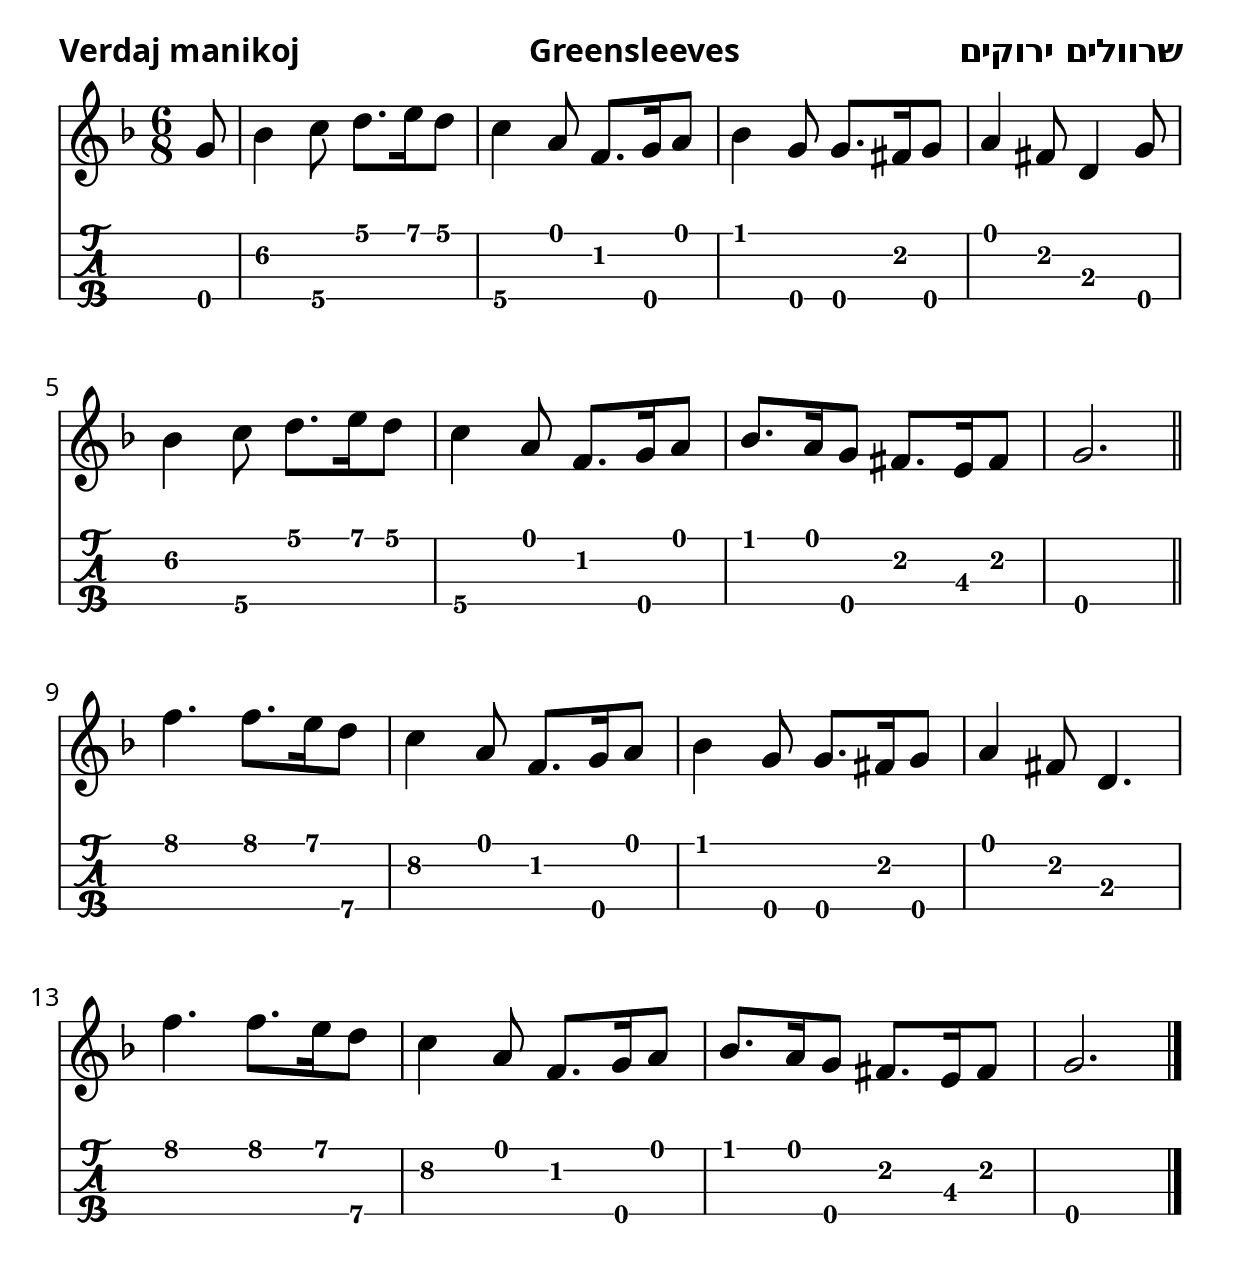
\include "../ĉiea.ly"

\header {
  titolo-xx     = "Greensleeves"
  titolo-he     = "שרוולים ירוקים"
  titolo-eo     = "Verdaj manikoj"
  komponisto-xx = ""
  komponisto-he = ""
  komponisto-eo = ""
  ikono         = "👕"
}

\include "../titolo.ly"

melodio = {
  \key g \dorian
  \time 6/8
  \partial 8 { <g\4>8 | }
  <bes\2>4 <c'\4>8 <d'\1>8. <e'\1>16 <d'\1>8          | 
  <c'\4>4 <a\1>8 <f\2>8. <g\4>16 <a\1>8               | 
  <bes\1>4 <g\4>8 <g\4>8. <fis\2>16 <g\4>8            | 
  <a\1>4 <fis\2>8 <d\3>4 <g\4>8                       | 
  <bes\2>4 <c'\4>8 <d'\1>8. <e'\1>16 <d'\1>8          | 
  <c'\4>4 <a\1>8 <f\2>8. <g\4>16 <a\1>8               | 
  <bes\1>8. <a\1>16 <g\4>8 <fis\2>8. <e\3>16 <fis\2>8 | 
  <g\4>2.                                             | 
  \bar "||"
  \break
  <f'\1>4. <f'\1>8. <e'\1>16 <d'\4>8                  | 
  <c'\2>4 <a\1>8 <f\2>8. <g\4>16 <a\1>8               | 
  <bes\1>4 <g\4>8 <g\4>8. <fis\2>16 <g\4>8            | 
  <a\1>4 <fis\2>8 <d\3>4.                             | 
  <f'\1>4. <f'\1>8. <e'\1>16 <d'\4>8                  | 
  <c'\2>4 <a\1>8 <f\2>8. <g\4>16 <a\1>8               | 
  <bes\1>8. <a\1>16 <g\4>8 <fis\2>8. <e\3>16 <fis\2>8 | 
  <g\4>2.                                             | 
  \bar "|."
}

\include "../muziko.ly"
